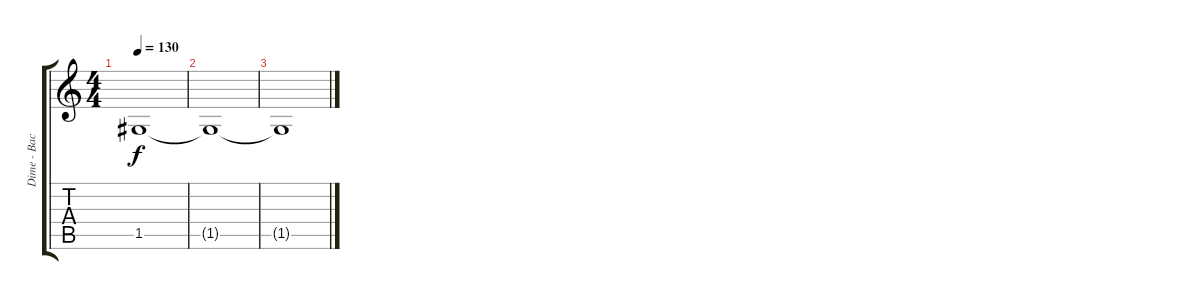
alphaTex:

\track ("Dime - Back Guitar" "Dime - Bac") {instrument overdrivenguitar}
\staff {score tabs}
\tuning (D4 A3 F3 C3 G2 D2) {hide}
\ts (4 4)
\tempo 130
\clef g2
\ks c
1.5{t}.1{dy f} |
1.5{t}.1 |
1.5{t}.1
